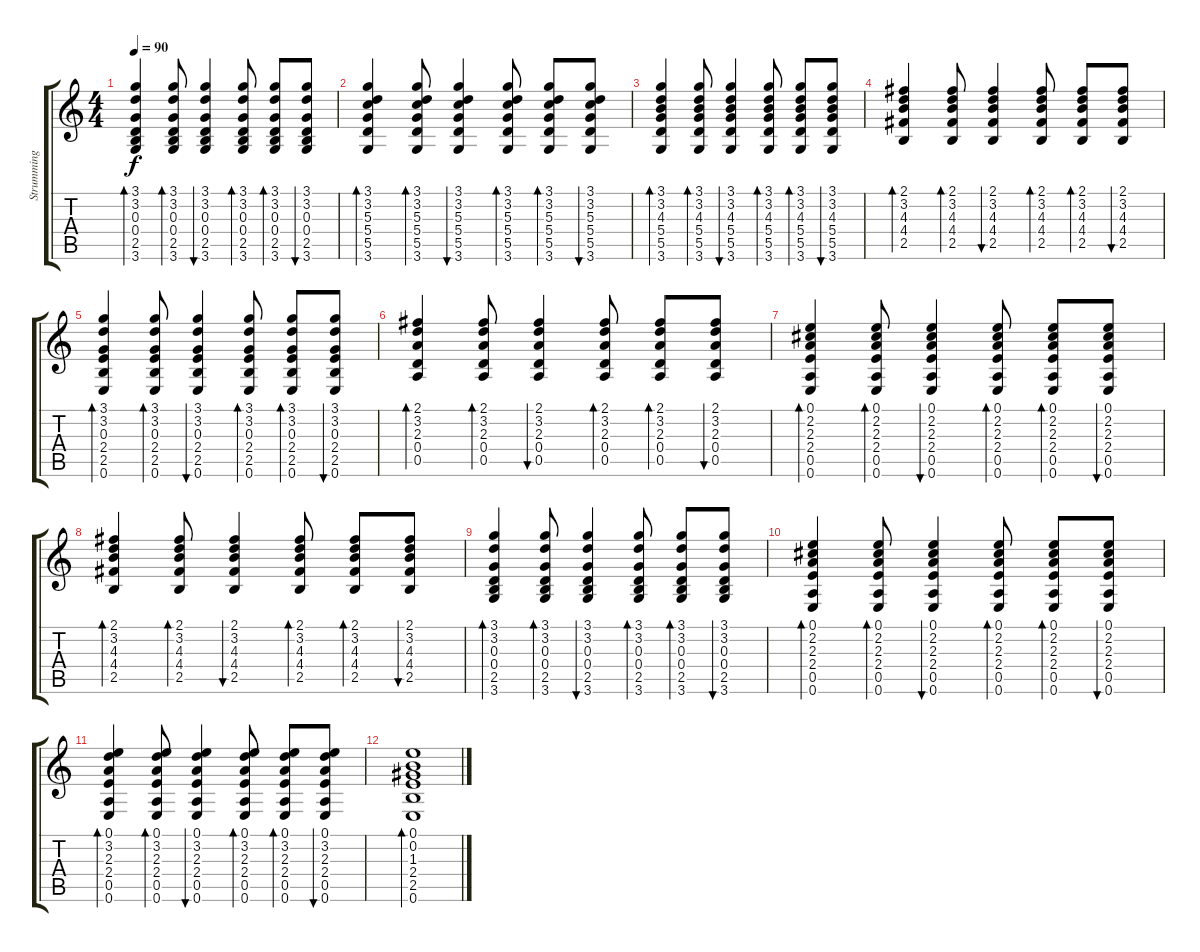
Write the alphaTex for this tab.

\track ("Strumming Rythm" "Strumming ") {instrument acousticguitarsteel}
\staff {score tabs}
\tuning (E4 B3 G3 D3 A2 E2) {hide}
\ts (4 4)
\tempo 90
\clef g2
\ks c
(3.1 3.2 0.3 0.4 2.5 3.6).4{bd 60 dy f} (3.1 3.2 0.3 0.4 2.5 3.6).8{bd 60} (3.1 3.2 0.3 0.4 2.5 3.6).4{bu 60} (3.1 3.2 0.3 0.4 2.5 3.6).8{bd 60} (3.1 3.2 0.3 0.4 2.5 3.6).8{bd 60} (3.1 3.2 0.3 0.4 2.5 3.6).8{bu 60} |
(3.1 3.2 5.3 5.4 5.5 3.6).4{bd 60} (3.1 3.2 5.3 5.4 5.5 3.6).8{bd 60} (3.1 3.2 5.3 5.4 5.5 3.6).4{bu 60} (3.1 3.2 5.3 5.4 5.5 3.6).8{bd 60} (3.1 3.2 5.3 5.4 5.5 3.6).8{bd 60} (3.1 3.2 5.3 5.4 5.5 3.6).8{bu 60} |
(3.1 3.2 4.3 5.4 5.5 3.6).4{bd 60} (3.1 3.2 4.3 5.4 5.5 3.6).8{bd 60} (3.1 3.2 4.3 5.4 5.5 3.6).4{bu 60} (3.1 3.2 4.3 5.4 5.5 3.6).8{bd 60} (3.1 3.2 4.3 5.4 5.5 3.6).8{bd 60} (3.1 3.2 4.3 5.4 5.5 3.6).8{bu 60} |
(2.1 3.2 4.3 4.4 2.5).4{bd 60} (2.1 3.2 4.3 4.4 2.5).8{bd 60} (2.1 3.2 4.3 4.4 2.5).4{bu 60} (2.1 3.2 4.3 4.4 2.5).8{bd 60} (2.1 3.2 4.3 4.4 2.5).8{bd 60} (2.1 3.2 4.3 4.4 2.5).8{bu 60} |
(3.1 3.2 0.3 2.4 2.5 0.6).4{bd 60} (3.1 3.2 0.3 2.4 2.5 0.6).8{bd 60} (3.1 3.2 0.3 2.4 2.5 0.6).4{bu 60} (3.1 3.2 0.3 2.4 2.5 0.6).8{bd 60} (3.1 3.2 0.3 2.4 2.5 0.6).8{bd 60} (3.1 3.2 0.3 2.4 2.5 0.6).8{bu 60} |
(2.1 3.2 2.3 0.4 0.5).4{bd 60} (2.1 3.2 2.3 0.4 0.5).8{bd 60} (2.1 3.2 2.3 0.4 0.5).4{bu 60} (2.1 3.2 2.3 0.4 0.5).8{bd 60} (2.1 3.2 2.3 0.4 0.5).8{bd 60} (2.1 3.2 2.3 0.4 0.5).8{bu 60} |
(0.1 2.2 2.3 2.4 0.5 0.6).4{bd 60} (0.1 2.2 2.3 2.4 0.5 0.6).8{bd 60} (0.1 2.2 2.3 2.4 0.5 0.6).4{bu 60} (0.1 2.2 2.3 2.4 0.5 0.6).8{bd 60} (0.1 2.2 2.3 2.4 0.5 0.6).8{bd 60} (0.1 2.2 2.3 2.4 0.5 0.6).8{bu 60} |
(2.1 3.2 4.3 4.4 2.5).4{bd 60} (2.1 3.2 4.3 4.4 2.5).8{bd 60} (2.1 3.2 4.3 4.4 2.5).4{bu 60} (2.1 3.2 4.3 4.4 2.5).8{bd 60} (2.1 3.2 4.3 4.4 2.5).8{bd 60} (2.1 3.2 4.3 4.4 2.5).8{bu 60} |
(3.1 3.2 0.3 0.4 2.5 3.6).4{bd 60} (3.1 3.2 0.3 0.4 2.5 3.6).8{bd 60} (3.1 3.2 0.3 0.4 2.5 3.6).4{bu 60} (3.1 3.2 0.3 0.4 2.5 3.6).8{bd 60} (3.1 3.2 0.3 0.4 2.5 3.6).8{bd 60} (3.1 3.2 0.3 0.4 2.5 3.6).8{bu 60} |
(0.1 2.2 2.3 2.4 0.5 0.6).4{bd 120} (0.1 2.2 2.3 2.4 0.5 0.6).8{bd 120} (0.1 2.2 2.3 2.4 0.5 0.6).4{bu 120} (0.1 2.2 2.3 2.4 0.5 0.6).8{bd 120} (0.1 2.2 2.3 2.4 0.5 0.6).8{bd 120} (0.1 2.2 2.3 2.4 0.5 0.6).8{bu 120} |
(0.1 3.2 2.3 2.4 0.5 0.6).4{bd 120} (0.1 3.2 2.3 2.4 0.5 0.6).8{bd 120} (0.1 3.2 2.3 2.4 0.5 0.6).4{bu 120} (0.1 3.2 2.3 2.4 0.5 0.6).8{bd 120} (0.1 3.2 2.3 2.4 0.5 0.6).8{bd 120} (0.1 3.2 2.3 2.4 0.5 0.6).8{bu 120} |
(0.1 0.2 1.3 2.4 2.5 0.6).1{bd 120}
